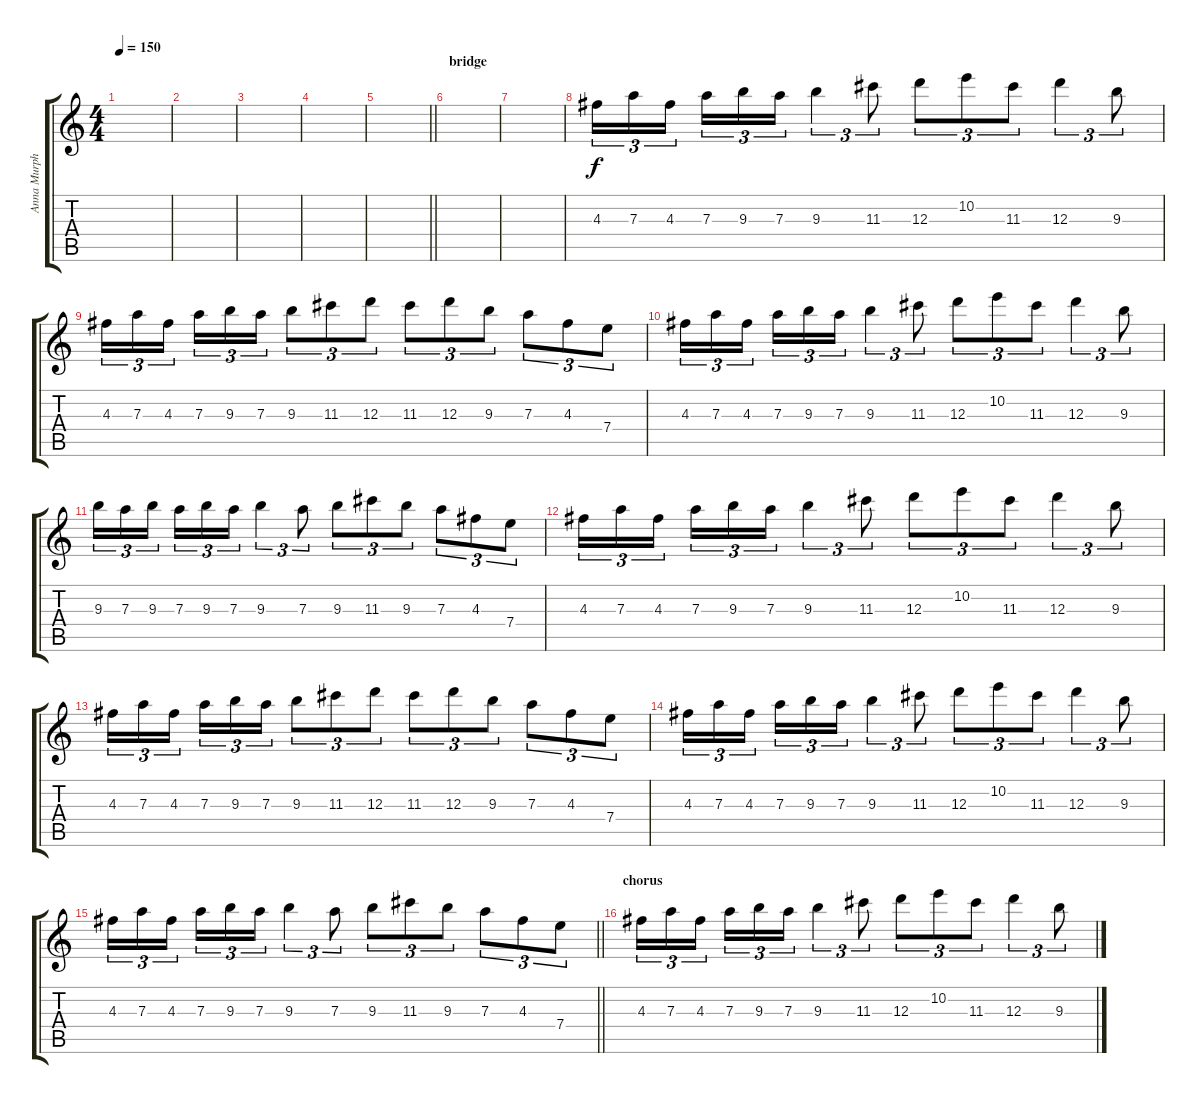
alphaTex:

\track ("Anna Murphy" "Anna Murph") {instrument contrabass}
\staff {score tabs}
\tuning (B4 Gb4 D4 A3 E3 B2) {hide}
\ts (4 4)
\tempo 150
\clef g2
\ks c
|
|
|
|
\barLineRight lightlight
|
\section ("" "bridge")
|
|
4.3.16{tu (3 2) volume 13} 7.3.16{tu (3 2)} 4.3.16{tu (3 2) beam splitsecondary} 7.3.16{tu (3 2)} 9.3.16{tu (3 2)} 7.3.16{tu (3 2)} 9.3.4{tu (3 2)} 11.3.8{tu (3 2)} 12.3.8{tu (3 2)} 10.2.8{tu (3 2)} 11.3.8{tu (3 2)} 12.3.4{tu (3 2)} 9.3.8{tu (3 2)} |
4.3.16{tu (3 2)} 7.3.16{tu (3 2)} 4.3.16{tu (3 2) beam splitsecondary} 7.3.16{tu (3 2)} 9.3.16{tu (3 2)} 7.3.16{tu (3 2)} 9.3.8{tu (3 2)} 11.3.8{tu (3 2)} 12.3.8{tu (3 2)} 11.3.8{tu (3 2)} 12.3.8{tu (3 2)} 9.3.8{tu (3 2)} 7.3.8{tu (3 2)} 4.3.8{tu (3 2)} 7.4.8{tu (3 2)} |
4.3.16{tu (3 2)} 7.3.16{tu (3 2)} 4.3.16{tu (3 2) beam splitsecondary} 7.3.16{tu (3 2)} 9.3.16{tu (3 2)} 7.3.16{tu (3 2)} 9.3.4{tu (3 2)} 11.3.8{tu (3 2)} 12.3.8{tu (3 2)} 10.2.8{tu (3 2)} 11.3.8{tu (3 2)} 12.3.4{tu (3 2)} 9.3.8{tu (3 2)} |
9.3.16{tu (3 2)} 7.3.16{tu (3 2)} 9.3.16{tu (3 2) beam splitsecondary} 7.3.16{tu (3 2)} 9.3.16{tu (3 2)} 7.3.16{tu (3 2)} 9.3.4{tu (3 2)} 7.3.8{tu (3 2)} 9.3.8{tu (3 2)} 11.3.8{tu (3 2)} 9.3.8{tu (3 2)} 7.3.8{tu (3 2)} 4.3.8{tu (3 2)} 7.4.8{tu (3 2)} |
4.3.16{tu (3 2) volume 13} 7.3.16{tu (3 2)} 4.3.16{tu (3 2) beam splitsecondary} 7.3.16{tu (3 2)} 9.3.16{tu (3 2)} 7.3.16{tu (3 2)} 9.3.4{tu (3 2)} 11.3.8{tu (3 2)} 12.3.8{tu (3 2)} 10.2.8{tu (3 2)} 11.3.8{tu (3 2)} 12.3.4{tu (3 2)} 9.3.8{tu (3 2)} |
4.3.16{tu (3 2)} 7.3.16{tu (3 2)} 4.3.16{tu (3 2) beam splitsecondary} 7.3.16{tu (3 2)} 9.3.16{tu (3 2)} 7.3.16{tu (3 2)} 9.3.8{tu (3 2)} 11.3.8{tu (3 2)} 12.3.8{tu (3 2)} 11.3.8{tu (3 2)} 12.3.8{tu (3 2)} 9.3.8{tu (3 2)} 7.3.8{tu (3 2)} 4.3.8{tu (3 2)} 7.4.8{tu (3 2)} |
4.3.16{tu (3 2)} 7.3.16{tu (3 2)} 4.3.16{tu (3 2) beam splitsecondary} 7.3.16{tu (3 2)} 9.3.16{tu (3 2)} 7.3.16{tu (3 2)} 9.3.4{tu (3 2)} 11.3.8{tu (3 2)} 12.3.8{tu (3 2)} 10.2.8{tu (3 2)} 11.3.8{tu (3 2)} 12.3.4{tu (3 2)} 9.3.8{tu (3 2)} |
\barLineRight lightlight
4.3.16{tu (3 2)} 7.3.16{tu (3 2)} 4.3.16{tu (3 2) beam splitsecondary} 7.3.16{tu (3 2)} 9.3.16{tu (3 2)} 7.3.16{tu (3 2)} 9.3.4{tu (3 2)} 7.3.8{tu (3 2)} 9.3.8{tu (3 2)} 11.3.8{tu (3 2)} 9.3.8{tu (3 2)} 7.3.8{tu (3 2)} 4.3.8{tu (3 2)} 7.4.8{tu (3 2)} |
\section ("" "chorus")
4.3.16{tu (3 2)} 7.3.16{tu (3 2)} 4.3.16{tu (3 2) beam splitsecondary} 7.3.16{tu (3 2)} 9.3.16{tu (3 2)} 7.3.16{tu (3 2)} 9.3.4{tu (3 2)} 11.3.8{tu (3 2)} 12.3.8{tu (3 2)} 10.2.8{tu (3 2)} 11.3.8{tu (3 2)} 12.3.4{tu (3 2)} 9.3.8{tu (3 2)}
